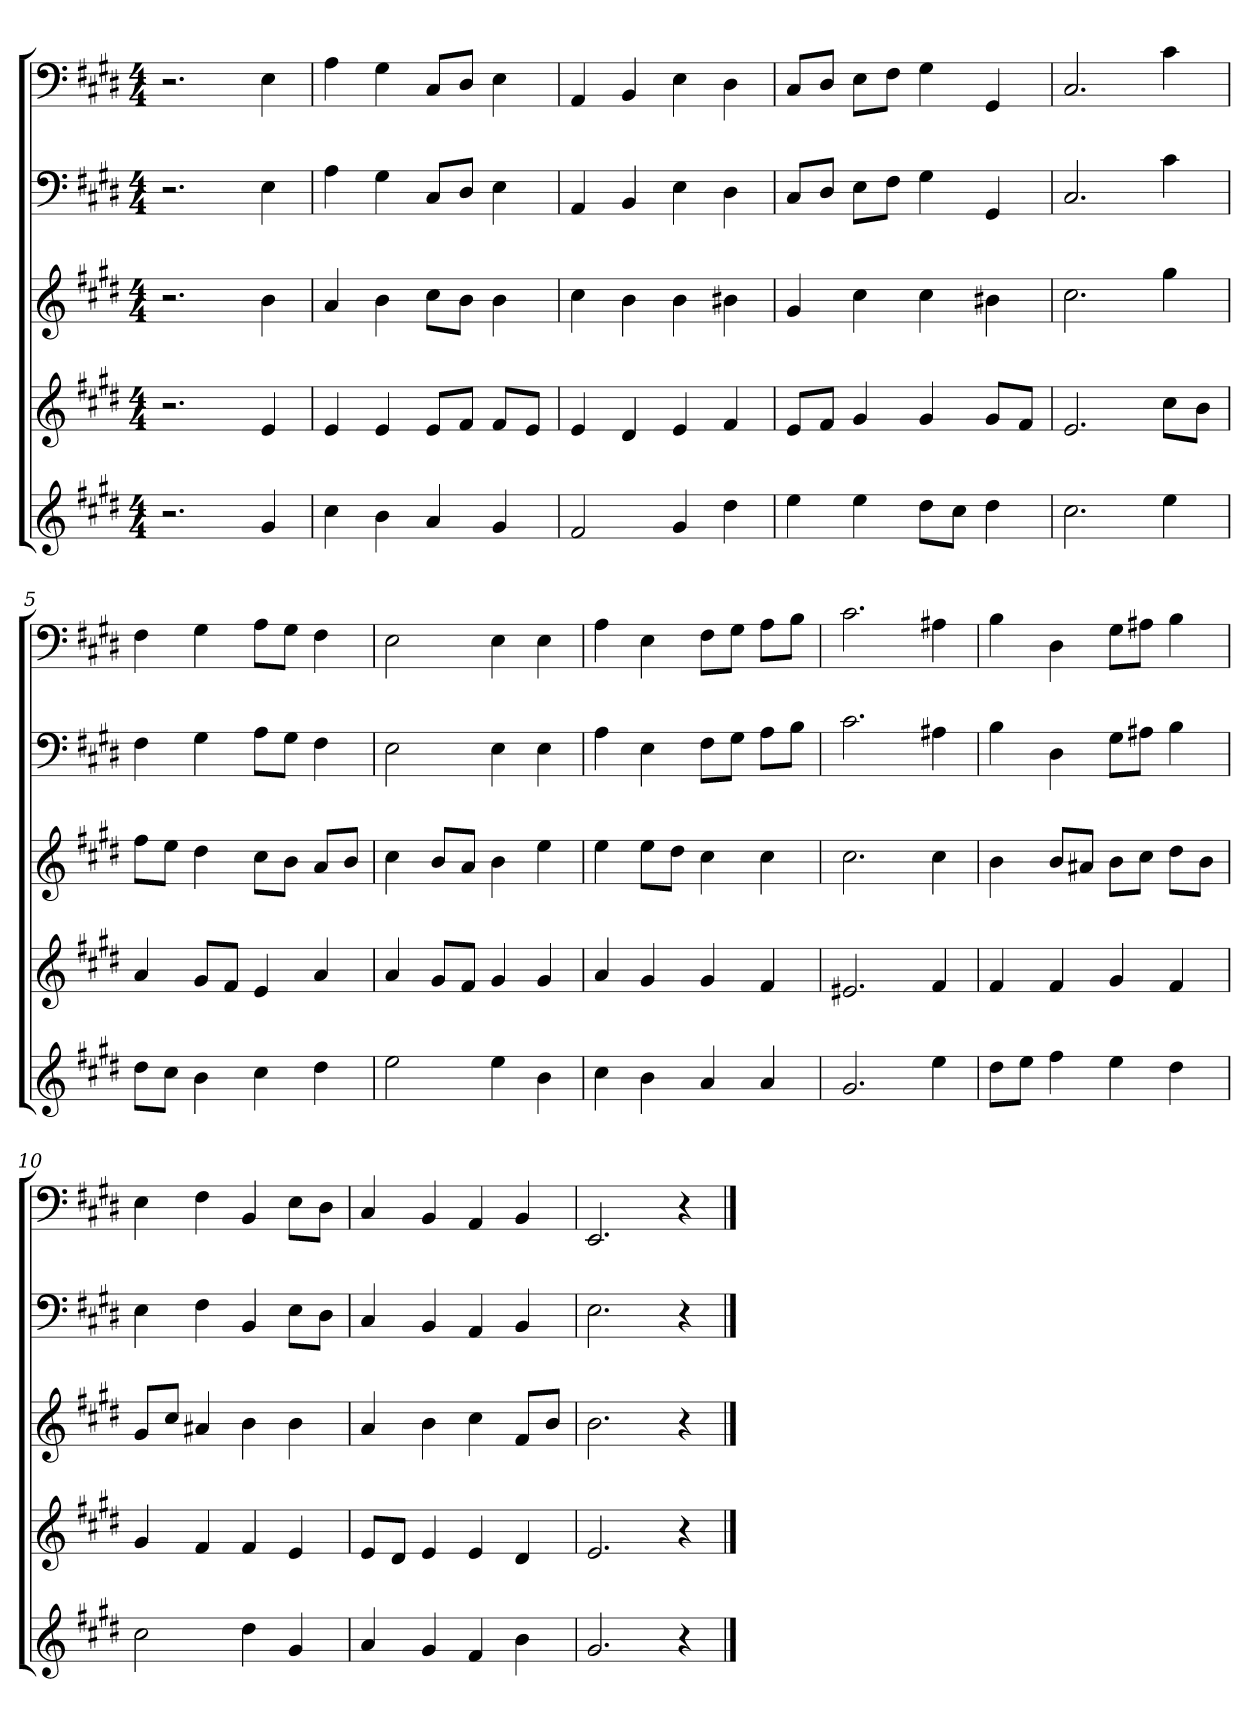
**kern	**kern	**kern	**kern	**kern
*part5	*part4	*part3	*part2	*part1
*staff5	*staff4	*staff3	*staff2	*staff1
*k[f#c#g#d#]	*k[f#c#g#d#]	*k[f#c#g#d#]	*k[f#c#g#d#]	*k[f#c#g#d#]
*E:	*E:	*E:	*E:	*E:
*M4/4	*M4/4	*M4/4	*M4/4	*M4/4
=	=	=	=	=
2.r	2.r	2.r	2.r	2.r
4g#	4e	4b	4E	4E
=1	=1	=1	=1	=1
4cc#	4e	4a	4A	4A
4b	4e	4b	4G#	4G#
4a	8eL	8cc#L	8C#L	8C#L
.	8f#J	8bJ	8D#J	8D#J
4g#	8f#L	4b	4E	4E
.	8eJ	.	.	.
=2	=2	=2	=2	=2
2f#	4e	4cc#	4AA	4AA
.	4d#	4b	4BB	4BB
4g#	4e	4b	4E	4E
4dd#	4f#	4b#X	4D#	4D#
=3	=3	=3	=3	=3
4ee	8eL	4g#	8C#L	8C#L
.	8f#J	.	8D#J	8D#J
4ee	4g#	4cc#	8EL	8EL
.	.	.	8F#J	8F#J
8dd#L	4g#	4cc#	4G#	4G#
8cc#J	.	.	.	.
4dd#	8g#L	4b#X	4GG#	4GG#
.	8f#J	.	.	.
=4	=4	=4	=4	=4
2.cc#	2.e	2.cc#	2.C#	2.C#
4ee	8cc#L	4gg#	4c#	4c#
.	8bJ	.	.	.
=5	=5	=5	=5	=5
8dd#L	4a	8ff#L	4F#	4F#
8cc#J	.	8eeJ	.	.
4b	8g#L	4dd#	4G#	4G#
.	8f#J	.	.	.
4cc#	4e	8cc#L	8AL	8AL
.	.	8bJ	8G#J	8G#J
4dd#	4a	8aL	4F#	4F#
.	.	8bJ	.	.
=6	=6	=6	=6	=6
2ee	4a	4cc#	2E	2E
.	8g#L	8bL	.	.
.	8f#J	8aJ	.	.
4ee	4g#	4b	4E	4E
4b	4g#	4ee	4E	4E
=7	=7	=7	=7	=7
4cc#	4a	4ee	4A	4A
4b	4g#	8eeL	4E	4E
.	.	8dd#J	.	.
4a	4g#	4cc#	8F#L	8F#L
.	.	.	8G#J	8G#J
4a	4f#	4cc#	8AL	8AL
.	.	.	8BJ	8BJ
=8	=8	=8	=8	=8
2.g#	2.e#X	2.cc#	2.c#	2.c#
4ee	4f#	4cc#	4A#X	4A#X
=9	=9	=9	=9	=9
8dd#L	4f#	4b	4B	4B
8eeJ	.	.	.	.
4ff#	4f#	8bL	4D#	4D#
.	.	8a#XJ	.	.
4ee	4g#	8bL	8G#L	8G#L
.	.	8cc#J	8A#XJ	8A#XJ
4dd#	4f#	8dd#L	4B	4B
.	.	8bJ	.	.
=10	=10	=10	=10	=10
2cc#	4g#	8g#L	4E	4E
.	.	8cc#J	.	.
.	4f#	4a#X	4F#	4F#
4dd#	4f#	4b	4BB	4BB
4g#	4e	4b	8EL	8EL
.	.	.	8D#J	8D#J
=11	=11	=11	=11	=11
4a	8eL	4a	4C#	4C#
.	8d#J	.	.	.
4g#	4e	4b	4BB	4BB
4f#	4e	4cc#	4AA	4AA
4b	4d#	8f#L	4BB	4BB
.	.	8bJ	.	.
=12	=12	=12	=12	=12
2.g#	2.e	2.b	2.E	2.EE
4r	4r	4r	4r	4r
==	==	==	==	==
*-	*-	*-	*-	*-
